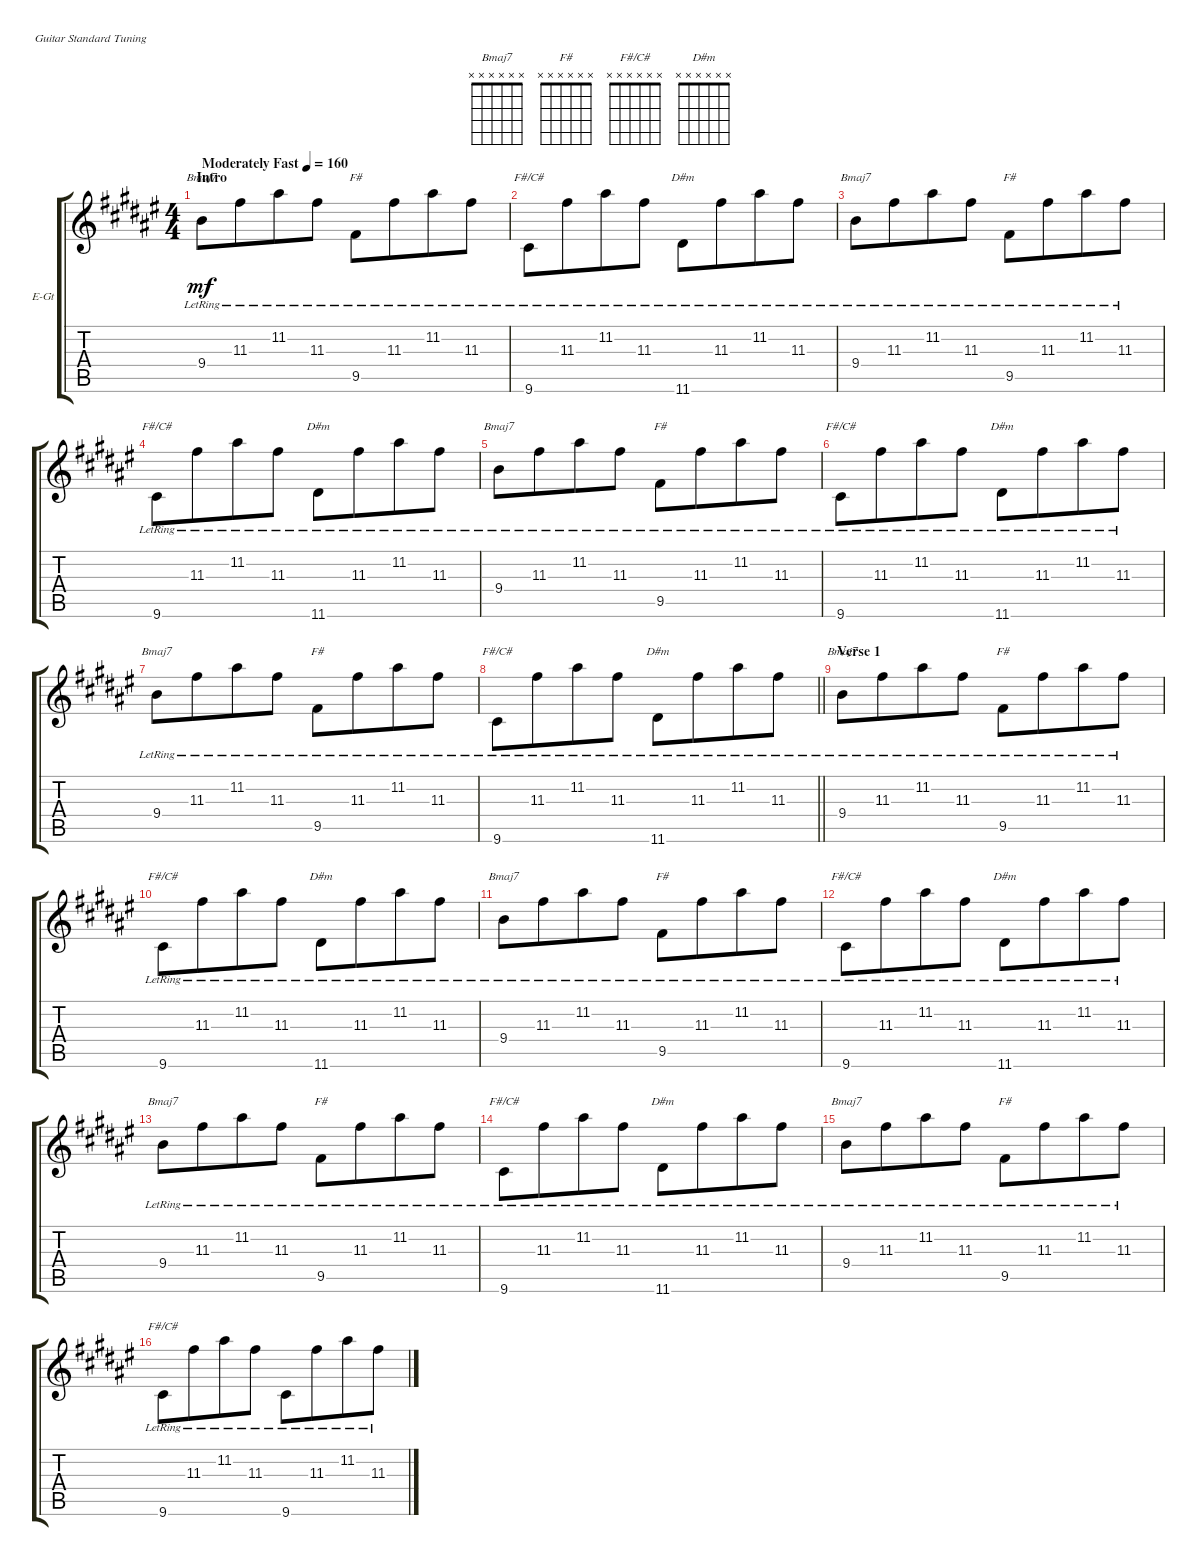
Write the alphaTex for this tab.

\bracketExtendMode groupsimilarinstruments
\firstSystemTrackNameOrientation horizontal
\otherSystemsTrackNameOrientation horizontal
\track ("Guitar 1" "E-Gt") {instrument electricguitarclean}
\staff {score tabs}
\tuning (E4 B3 G3 D3 A2 E2)
\chord ("Bmaj7" x x x x x x)
\chord ("F#" x x x x x x)
\chord ("F#/C#" x x x x x x)
\chord ("D#m" x x x x x x)
\ts (4 4)
\beaming (8 4 4)
\section ("" "Intro")
\tempo (160 "Moderately Fast")
\clef g2
\ks d#minor
9.4{lr}.8{ch "Bmaj7" dy mf instrument electricguitarclean} 11.3{lr}.8 11.2{lr}.8 11.3{lr}.8 9.5{lr}.8{ch "F#"} 11.3{lr}.8 11.2{lr}.8 11.3{lr}.8 |
9.6{lr}.8{ch "F#/C#"} 11.3{lr}.8 11.2{lr}.8 11.3{lr}.8 11.6{lr}.8{ch "D#m"} 11.3{lr}.8 11.2{lr}.8 11.3{lr}.8 |
9.4{lr}.8{ch "Bmaj7"} 11.3{lr}.8 11.2{lr}.8 11.3{lr}.8 9.5{lr}.8{ch "F#"} 11.3{lr}.8 11.2{lr}.8 11.3{lr}.8 |
9.6{lr}.8{ch "F#/C#"} 11.3{lr}.8 11.2{lr}.8 11.3{lr}.8 11.6{lr}.8{ch "D#m"} 11.3{lr}.8 11.2{lr}.8 11.3{lr}.8 |
9.4{lr}.8{ch "Bmaj7"} 11.3{lr}.8 11.2{lr}.8 11.3{lr}.8 9.5{lr}.8{ch "F#"} 11.3{lr}.8 11.2{lr}.8 11.3{lr}.8 |
9.6{lr}.8{ch "F#/C#"} 11.3{lr}.8 11.2{lr}.8 11.3{lr}.8 11.6{lr}.8{ch "D#m"} 11.3{lr}.8 11.2{lr}.8 11.3{lr}.8 |
9.4{lr}.8{ch "Bmaj7"} 11.3{lr}.8 11.2{lr}.8 11.3{lr}.8 9.5{lr}.8{ch "F#"} 11.3{lr}.8 11.2{lr}.8 11.3{lr}.8 |
\barLineRight lightlight
9.6{lr}.8{ch "F#/C#"} 11.3{lr}.8 11.2{lr}.8 11.3{lr}.8 11.6{lr}.8{ch "D#m"} 11.3{lr}.8 11.2{lr}.8 11.3{lr}.8 |
\section ("" "Verse 1")
9.4{lr}.8{ch "Bmaj7"} 11.3{lr}.8 11.2{lr}.8 11.3{lr}.8 9.5{lr}.8{ch "F#"} 11.3{lr}.8 11.2{lr}.8 11.3{lr}.8 |
9.6{lr}.8{ch "F#/C#"} 11.3{lr}.8 11.2{lr}.8 11.3{lr}.8 11.6{lr}.8{ch "D#m"} 11.3{lr}.8 11.2{lr}.8 11.3{lr}.8 |
9.4{lr}.8{ch "Bmaj7"} 11.3{lr}.8 11.2{lr}.8 11.3{lr}.8 9.5{lr}.8{ch "F#"} 11.3{lr}.8 11.2{lr}.8 11.3{lr}.8 |
9.6{lr}.8{ch "F#/C#"} 11.3{lr}.8 11.2{lr}.8 11.3{lr}.8 11.6{lr}.8{ch "D#m"} 11.3{lr}.8 11.2{lr}.8 11.3{lr}.8 |
9.4{lr}.8{ch "Bmaj7"} 11.3{lr}.8 11.2{lr}.8 11.3{lr}.8 9.5{lr}.8{ch "F#"} 11.3{lr}.8 11.2{lr}.8 11.3{lr}.8 |
9.6{lr}.8{ch "F#/C#"} 11.3{lr}.8 11.2{lr}.8 11.3{lr}.8 11.6{lr}.8{ch "D#m"} 11.3{lr}.8 11.2{lr}.8 11.3{lr}.8 |
9.4{lr}.8{ch "Bmaj7"} 11.3{lr}.8 11.2{lr}.8 11.3{lr}.8 9.5{lr}.8{ch "F#"} 11.3{lr}.8 11.2{lr}.8 11.3{lr}.8 |
9.6{lr}.8{ch "F#/C#"} 11.3{lr}.8 11.2{lr}.8 11.3{lr}.8 9.6{lr}.8 11.3{lr}.8 11.2{lr}.8 11.3{lr}.8
